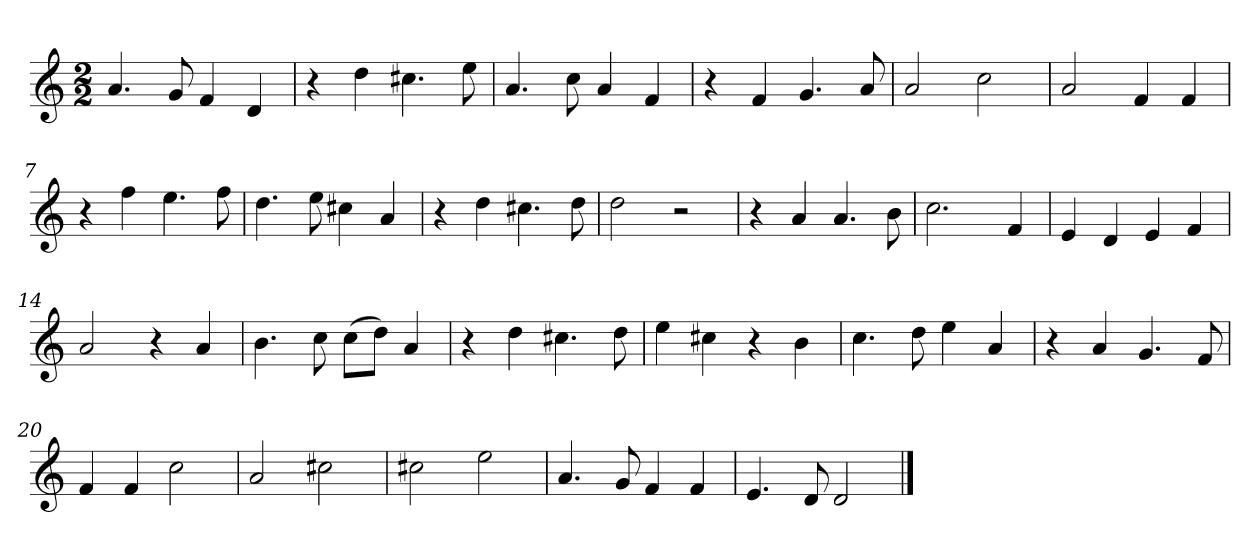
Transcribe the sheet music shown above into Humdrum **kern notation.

**kern
*part1
*staff1
*k[]
*M2/2
*MM120
=1
4.a
8g
4f
4d
=2
4r
4dd
4.cc#X
8ee
=3
4.a
8cc
4a
4f
=4
4r
4f
4.g
8a
=5
2a
2cc
=6
2a
4f
4f
=7
4r
4ff
4.ee
8ff
=8
4.dd
8ee
4cc#X
4a
=9
4r
4dd
4.cc#X
8dd
=10
2dd
2r
=11
4r
4a
4.a
8b
=12
2.cc
4f
=13
4e
4d
4e
4f
=14
2a
4r
4a
=15
4.b
8cc
(8ccL
8ddJ)
4a
=16
4r
4dd
4.cc#X
8dd
=17
4ee
4cc#X
4r
4b
=18
4.cc
8dd
4ee
4a
=19
4r
4a
4.g
8f
=20
4f
4f
2cc
=21
2a
2cc#X
=22
2cc#X
2ee
=23
4.a
8g
4f
4f
=24
4.e
8d
2d
==
*-
